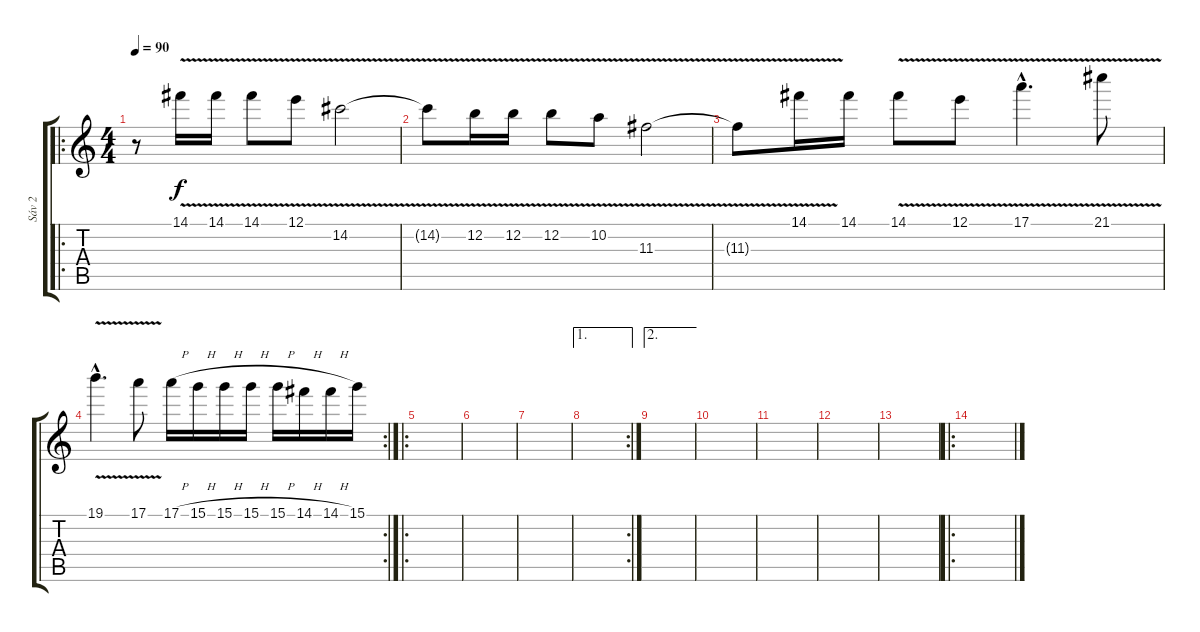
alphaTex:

\track ("Sáv 2" "Sáv 2") {instrument overdrivenguitar}
\staff {score tabs}
\tuning (E4 B3 G3 D3 A2 E2) {hide}
\ro
\ts (4 4)
\tempo 90
\clef g2
\ks c
r.8{dy f} 14.1{v}.16 14.1{v}.16 14.1{v}.8 12.1{v}.8 14.2{v}.2 |
14.2{t}.8 12.2{v}.16 12.2{v}.16 12.2{v}.8 10.2{v}.8 11.3{v}.2 |
11.3{t}.8 14.1{v}.16 14.1.16 14.1{v}.8 12.1{v}.8 17.1{v hac}.4{d} 21.1{v}.8 |
\rc 2
19.1{v hac}.4{d} 17.1{v}.8 17.1{h}.16 15.1{h}.16 15.1{h}.16 15.1{h}.16 15.1{h}.16 14.1{h}.16 14.1{h}.16 15.1.16 |
\ro
|
|
|
\ae 1
\rc 2
|
\ae 2
|
|
|
|
|
\ro
